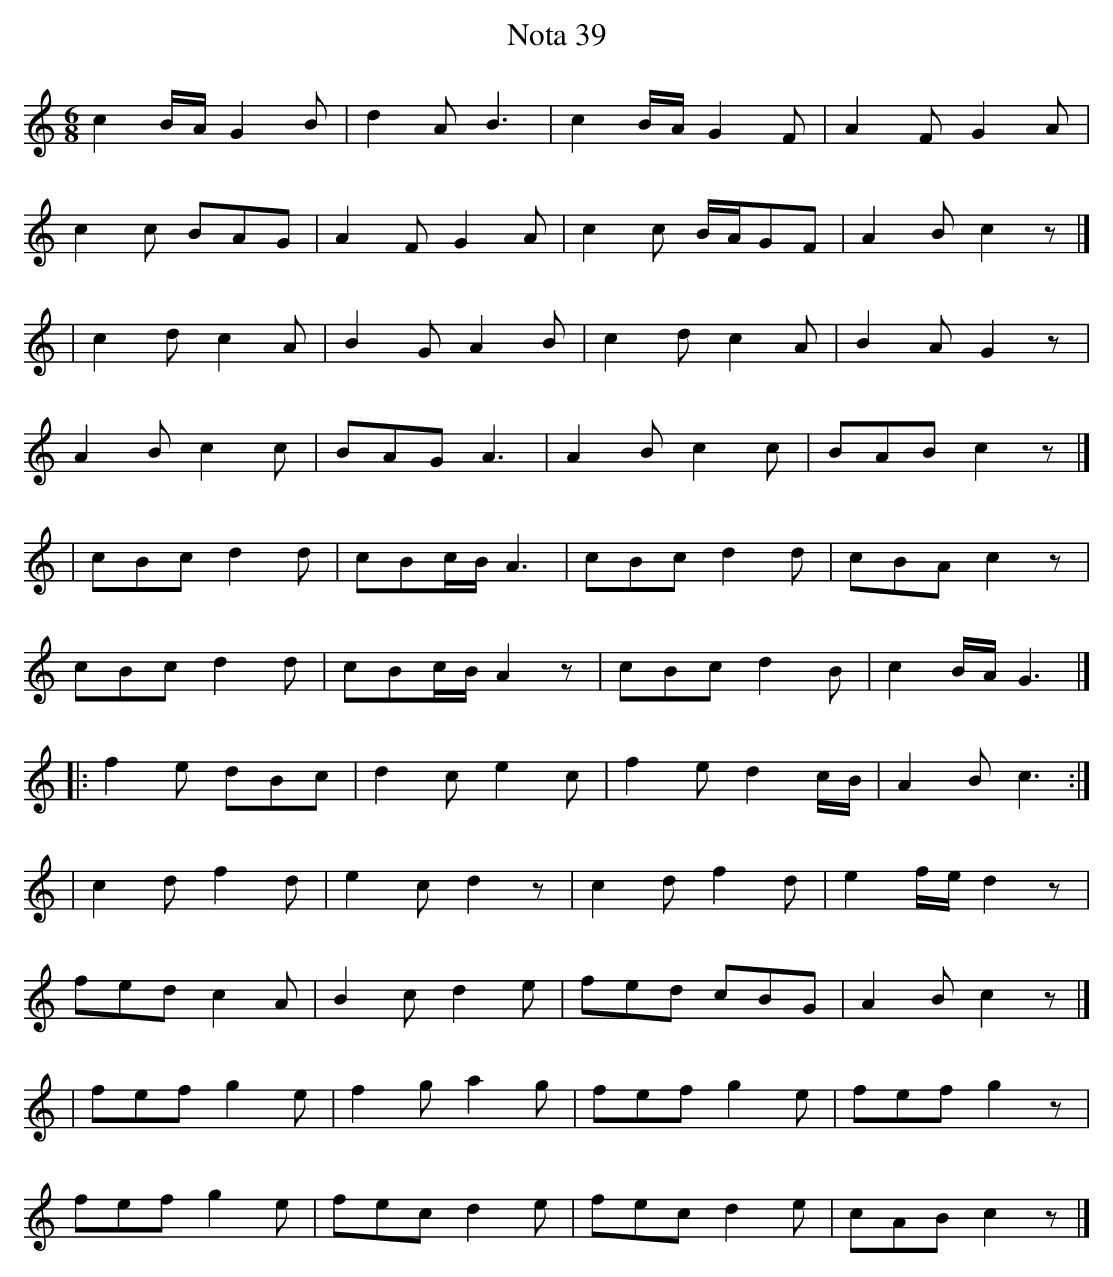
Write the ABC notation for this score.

X:1
T:Nota 39
L:1/16
M:6/8
K:C major
c4BA G4B2|d4A2 B6|c4BA G4F2|A4F2 G4A2|
c4c2 B2A2G2|A4F2 G4A2|c4c2 BAG2F2|A4B2 c4z2|]
|c4d2 c4A2|B4G2 A4B2|c4d2 c4A2|B4A2 G4z2|
A4B2 c4c2|B2A2G2 A6|A4B2 c4c2|B2A2B2 c4z2|]
|c2B2c2 d4d2|c2B2cB A6|c2B2c2 d4d2|c2B2A2 c4z2|
c2B2c2 d4d2|c2B2cB A4z2|c2B2c2 d4B2|c4BAG6|]
|:f4e2 d2B2c2|d4c2 e4c2|f4e2 d4cB|A4B2 c6:|
|c4d2 f4d2|e4c2 d4z2|c4d2 f4d2|e4fe d4z2|
f2e2d2 c4A2|B4c2 d4e2|f2e2d2 c2B2G2|A4B2 c4z2|]
|f2e2f2 g4e2|f4g2 a4g2|f2e2f2 g4e2|f2e2f2 g4z2|
f2e2f2 g4e2|f2e2c2 d4e2|f2e2c2 d4e2|c2A2B2 c4z2|]
